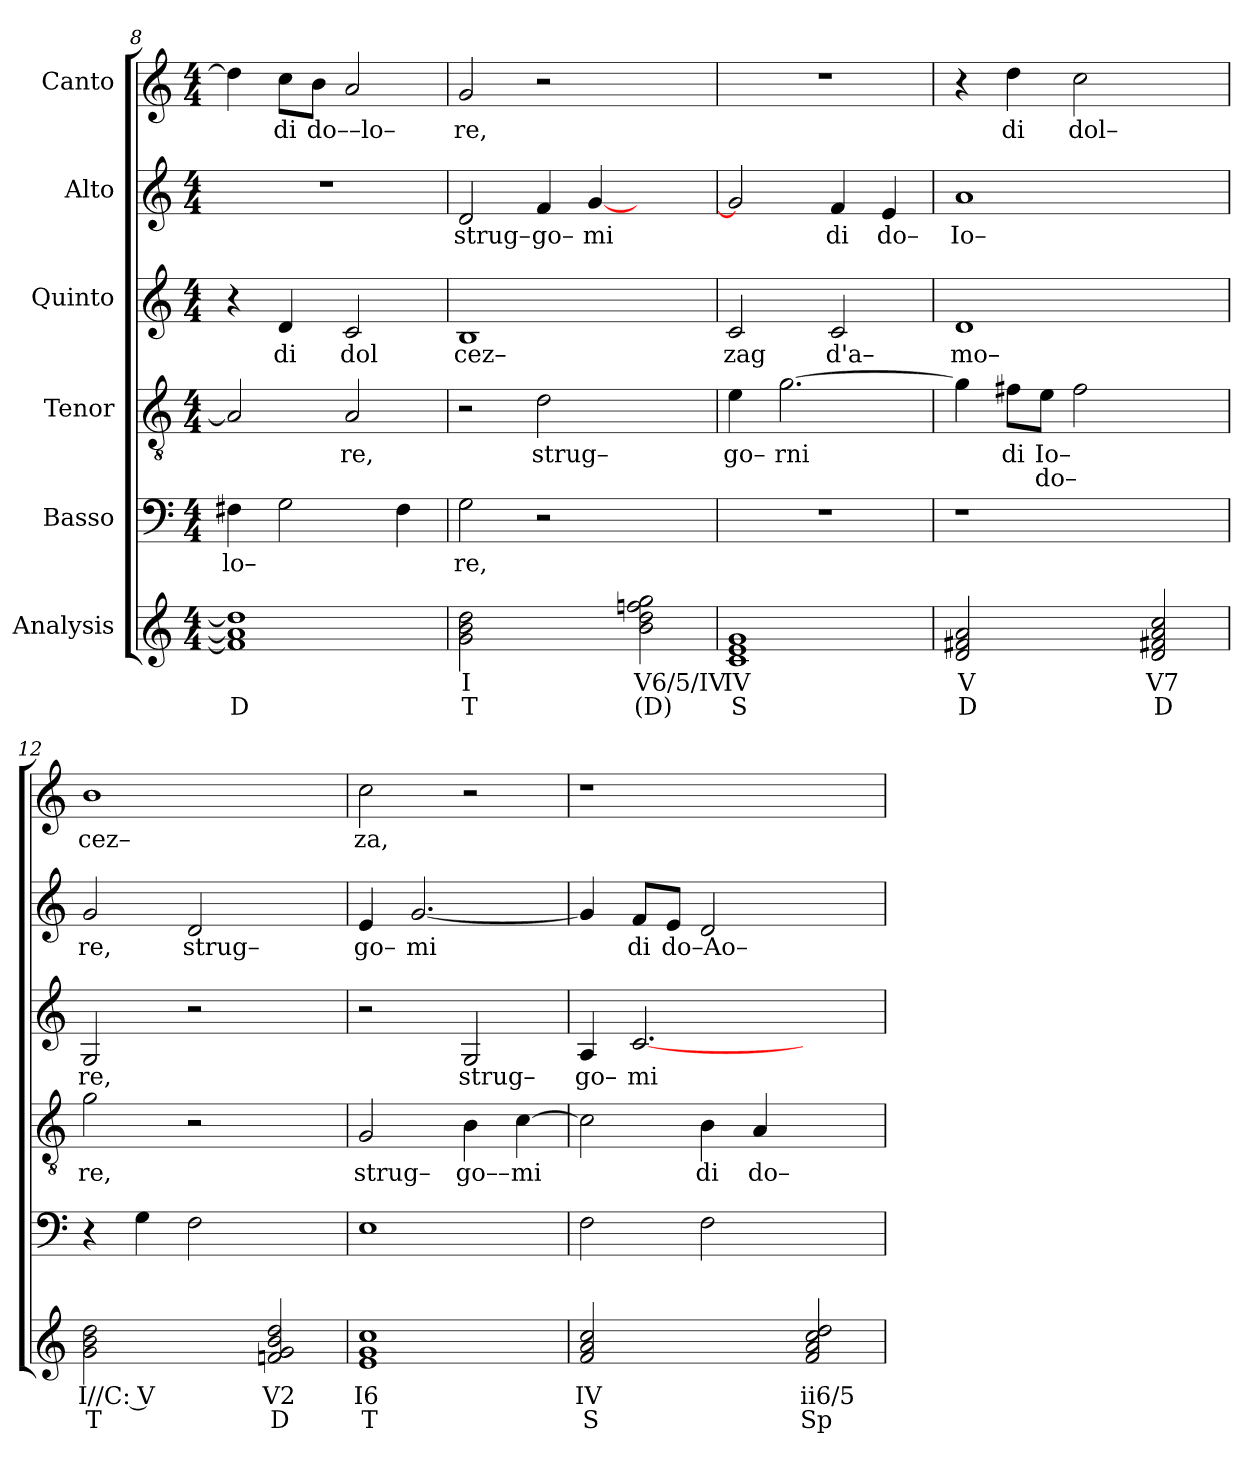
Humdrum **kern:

**kern	**text	**text	**kern	**text	**kern	**text	**text	**kern	**text	**kern	**text	**kern	**text
*part6	*part6	*part6	*part5	*part5	*part4	*part4	*part4	*part3	*part3	*part2	*part2	*part1	*part1
*staff6	*staff6	*staff6	*staff5	*staff5	*staff4	*staff4	*staff4	*staff3	*staff3	*staff2	*staff2	*staff1	*staff1
*I"Analysis	*	*	*I"Basso	*	*I"Tenor	*	*	*I"Quinto	*	*I"Alto	*	*I"Canto	*
*	*	*	*clefF4	*	*clefGv2	*	*	*clefG2	*	*clefG2	*	*clefG2	*
*k[]	*	*	*k[]	*	*k[]	*	*	*k[]	*	*k[]	*	*k[]	*
*M4/4	*	*	*M4/4	*	*M4/4	*	*	*M4/4	*	*M4/4	*	*M4/4	*
=8	=8	=8	=8	=8	=8	=8	=8	=8	=8	=8	=8	=8	=8
!	!	!	!	!LO:LY:b	!	!	!	!	!	!	!	!	!
1f#] 1a] 1dd]	.	D	4F#X\	lo–	2A/]	.	.	4r	.	1r	.	4dd\]	.
!	!	!	!	!	!	!	!	!	!LO:LY:b	!	!	!	!
!	!	!	!	!	!	!	!	!	!	!	!	!	!LO:LY:b
.	.	.	2G\	.	.	.	.	4d/	di	.	.	8cc\L	di
!	!	!	!	!	!	!	!	!	!	!	!	!	!LO:LY:b
.	.	.	.	.	.	.	.	.	.	.	.	8b\J	do––lo–
!	!	!	!	!	!	!LO:LY:b	!	!	!	!	!	!	!
!	!	!	!	!	!	!	!	!	!LO:LY:b	!	!	!	!
.	.	.	.	.	2A/	re,	.	2c/	dol	.	.	2a/	.
.	.	.	4F#\	.	.	.	.	.	.	.	.	.	.
=9	=9	=9	=9	=9	=9	=9	=9	=9	=9	=9	=9	=9	=9
!	!	!	!	!LO:LY:b	!	!	!	!	!	!	!	!	!
!	!	!	!	!	!	!	!	!	!LO:LY:b	!	!	!	!
!	!	!	!	!	!	!	!	!	!	!	!LO:LY:b	!	!
!	!	!	!	!	!	!	!	!	!	!	!	!	!LO:LY:b
2g 2b 2dd	I	T	2G\	re,	2r	.	.	1B	cez–	2d/	strug–	2g/	re,
!	!	!	!	!	!	!LO:LY:b	!	!	!	!	!	!	!
!	!	!	!	!	!	!	!	!	!	!	!LO:LY:b	!	!
2ryy	.	.	2r	.	2d\	strug–	.	.	.	4f/	go–	2r	.
!	!	!	!	!	!	!	!	!	!	!	!LO:LY:b	!	!
.	.	.	.	.	.	.	.	.	.	[4g/	mi	.	.
2b 2dd 2ffn 2gg	V6/5/IV	(D)	2ryy	.	2ryy	.	.	2ryy	.	2ryy	.	2ryy	.
=10	=10	=10	=10	=10	=10	=10	=10	=10	=10	=10	=10	=10	=10
!	!	!	!	!	!	!LO:LY:b	!	!	!	!	!	!	!
!	!	!	!	!	!	!	!	!	!LO:LY:b	!	!	!	!
1c 1e 1g	IV	S	1r	.	4e\	go–	.	2c/	zag	2g/]	.	1r	.
!	!	!	!	!	!	!LO:LY:b	!	!	!	!	!	!	!
.	.	.	.	.	[2.g\	rni	.	.	.	.	.	.	.
!	!	!	!	!	!	!	!	!	!LO:LY:b	!	!	!	!
!	!	!	!	!	!	!	!	!	!	!	!LO:LY:b	!	!
.	.	.	.	.	.	.	.	2c/	d'a–	4f/	di	.	.
!	!	!	!	!	!	!	!	!	!	!	!LO:LY:b	!	!
.	.	.	.	.	.	.	.	.	.	4e/	do–	.	.
=11	=11	=11	=11	=11	=11	=11	=11	=11	=11	=11	=11	=11	=11
!	!	!	!	!	!	!	!	!	!LO:LY:b	!	!	!	!
!	!	!	!	!	!	!	!	!	!	!	!LO:LY:b	!	!
2d 2f#X 2a	V	D	1r	.	4g\]	.	.	1d	mo–	1a	Io–	4r	.
!	!	!	!	!	!	!LO:LY:b	!	!	!	!	!	!	!
!	!	!	!	!	!	!	!	!	!	!	!	!	!LO:LY:b
.	.	.	.	.	8f#X\L	di	.	.	.	.	.	4dd\	di
!	!	!	!	!	!	!LO:LY:b	!LO:LY:b	!	!	!	!	!	!
.	.	.	.	.	8e\J	Io–	do–	.	.	.	.	.	.
!	!	!	!	!	!	!	!	!	!	!	!	!	!LO:LY:b
2ryy	.	.	.	.	2f#\	.	.	.	.	.	.	2cc\	dol–
2d 2f#X 2a 2cc	V7	D	2ryy	.	2ryy	.	.	2ryy	.	2ryy	.	2ryy	.
=12	=12	=12	=12	=12	=12	=12	=12	=12	=12	=12	=12	=12	=12
!	!	!	!	!	!	!LO:LY:b	!	!	!	!	!	!	!
!	!	!	!	!	!	!	!	!	!LO:LY:b	!	!	!	!
!	!	!	!	!	!	!	!	!	!	!	!LO:LY:b	!	!
!	!	!	!	!	!	!	!	!	!	!	!	!	!LO:LY:b
2g 2b 2dd	I//C: V	T	4r	.	2g\	re,	.	2G/	re,	2g/	re,	1b	cez–
.	.	.	4G\	.	.	.	.	.	.	.	.	.	.
!	!	!	!	!	!	!	!	!	!	!	!LO:LY:b	!	!
2ryy	.	.	2F\	.	2r	.	.	2r	.	2d/	strug–	.	.
2fn 2g 2b 2dd	V2	D	2ryy	.	2ryy	.	.	2ryy	.	2ryy	.	2ryy	.
=13	=13	=13	=13	=13	=13	=13	=13	=13	=13	=13	=13	=13	=13
!	!	!	!	!	!	!LO:LY:b	!	!	!	!	!	!	!
!	!	!	!	!	!	!	!	!	!	!	!LO:LY:b	!	!
!	!	!	!	!	!	!	!	!	!	!	!	!	!LO:LY:b
1e 1g 1cc	I6	T	1E	.	2G/	strug–	.	2r	.	4e/	go–	2cc\	za,
!	!	!	!	!	!	!	!	!	!	!	!LO:LY:b	!	!
.	.	.	.	.	.	.	.	.	.	[2.g/	mi	.	.
!	!	!	!	!	!	!LO:LY:b	!	!	!	!	!	!	!
!	!	!	!	!	!	!	!	!	!LO:LY:b	!	!	!	!
.	.	.	.	.	4B\	go––	.	2G/	strug–	.	.	2r	.
!	!	!	!	!	!	!LO:LY:b	!	!	!	!	!	!	!
.	.	.	.	.	[4c\	mi	.	.	.	.	.	.	.
=14	=14	=14	=14	=14	=14	=14	=14	=14	=14	=14	=14	=14	=14
!	!	!	!	!	!	!	!	!	!LO:LY:b	!	!	!	!
2f 2a 2cc	IV	S	2F\	.	2c\]	.	.	4A/	go–	4g/]	.	1r	.
!	!	!	!	!	!	!	!	!	!LO:LY:b	!	!	!	!
!	!	!	!	!	!	!	!	!	!	!	!LO:LY:b	!	!
.	.	.	.	.	.	.	.	[2.c/	mi	8f/L	di	.	.
!	!	!	!	!	!	!	!	!	!	!	!LO:LY:b	!	!
.	.	.	.	.	.	.	.	.	.	8e/J	do–Ao–	.	.
!	!	!	!	!	!	!LO:LY:b	!	!	!	!	!	!	!
2ryy	.	.	2F\	.	4B\	di	.	.	.	2d/	.	.	.
!	!	!	!	!	!	!LO:LY:b	!	!	!	!	!	!	!
.	.	.	.	.	4A/	do–	.	.	.	.	.	.	.
2f 2a 2cc 2dd	ii6/5	Sp	2ryy	.	2ryy	.	.	2ryy	.	2ryy	.	2ryy	.
=	=	=	=	=	=	=	=	=	=	=	=	=	=
*-	*-	*-	*-	*-	*-	*-	*-	*-	*-	*-	*-	*-	*-
